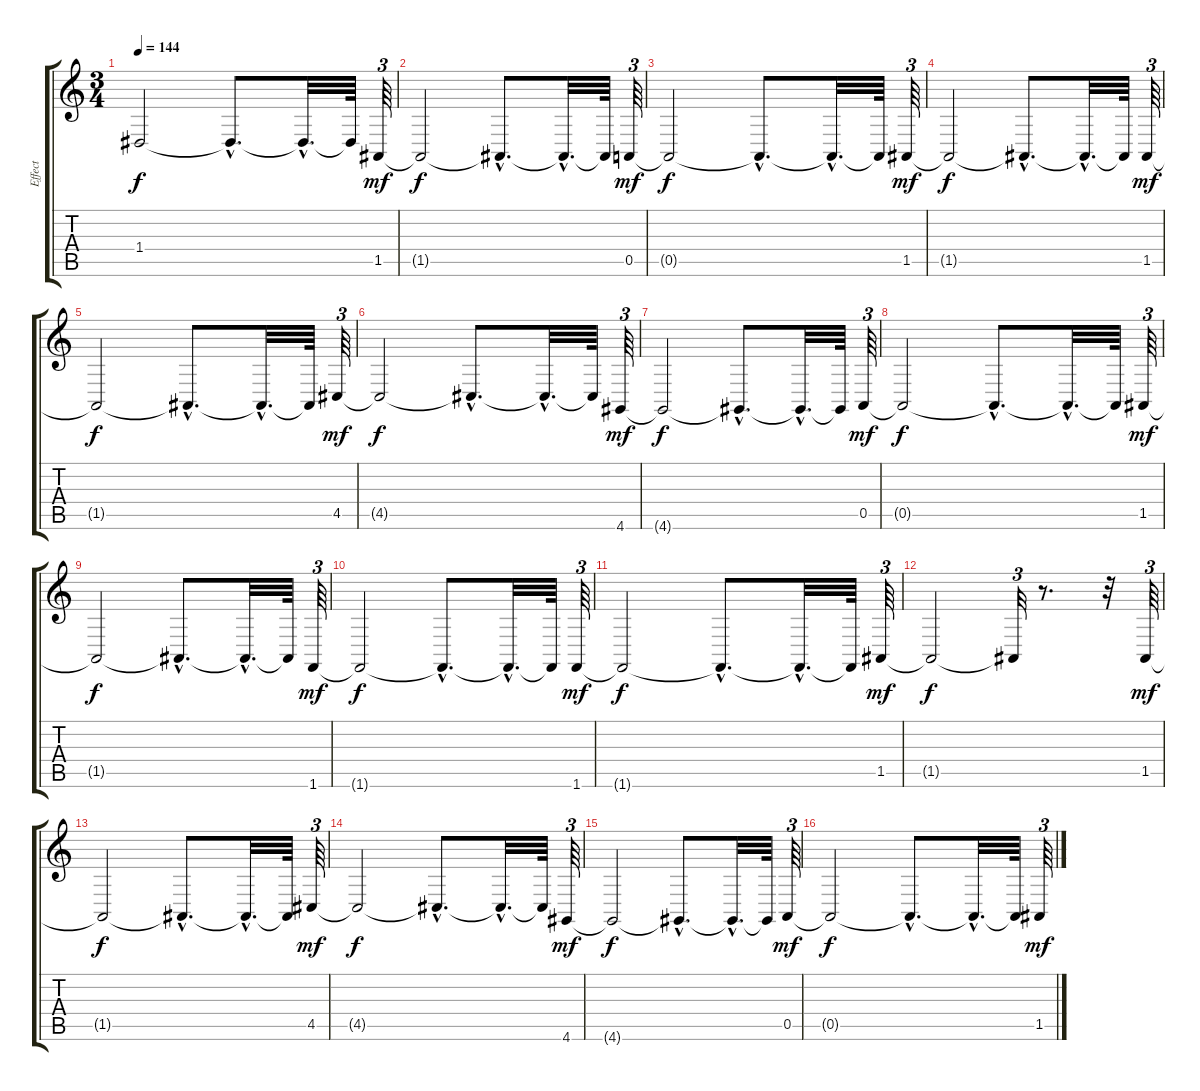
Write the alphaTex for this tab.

\track ("Effect" "Effect") {instrument fx3crystal}
\staff {score tabs}
\tuning (E4 B3 G3 D3 A2 E2) {hide}
\ts (3 4)
\tempo 144
\clef g2
\ks c
1.4{t}.2{dy f} 1.4{hac t}.8{d} 1.4{hac t}.32{d} 1.4{t}.64 1.5.64{tu (3 2) dy mf} |
1.5{t}.2{dy f} 1.5{hac t}.8{d} 1.5{hac t}.32{d} 1.5{t}.64 0.5.64{tu (3 2) dy mf} |
0.5{t}.2{dy f} 0.5{hac t}.8{d} 0.5{hac t}.32{d} 0.5{t}.64 1.5.64{tu (3 2) dy mf} |
1.5{t}.2{dy f} 1.5{hac t}.8{d} 1.5{hac t}.32{d} 1.5{t}.64 1.5.64{tu (3 2) dy mf} |
1.5{t}.2{dy f} 1.5{hac t}.8{d} 1.5{hac t}.32{d} 1.5{t}.64 4.5.64{tu (3 2) dy mf} |
4.5{t}.2{dy f} 4.5{hac t}.8{d} 4.5{hac t}.32{d} 4.5{t}.64 4.6.64{tu (3 2) dy mf} |
4.6{t}.2{dy f} 4.6{hac t}.8{d} 4.6{hac t}.32{d} 4.6{t}.64 0.5.64{tu (3 2) dy mf} |
0.5{t}.2{dy f} 0.5{hac t}.8{d} 0.5{hac t}.32{d} 0.5{t}.64 1.5.64{tu (3 2) dy mf} |
1.5{t}.2{dy f} 1.5{hac t}.8{d} 1.5{hac t}.32{d} 1.5{t}.64 1.6.64{tu (3 2) dy mf} |
1.6{t}.2{dy f} 1.6{hac t}.8{d} 1.6{hac t}.32{d} 1.6{t}.64 1.6.64{tu (3 2) dy mf} |
1.6{t}.2{dy f} 1.6{hac t}.8{d} 1.6{hac t}.32{d} 1.6{t}.64 1.5.64{tu (3 2) dy mf} |
1.5{t}.2{dy f} 1.5{t}.32{tu (3 2)} r.8{d} r.32 1.5.64{tu (3 2) dy mf} |
1.5{t}.2{dy f} 1.5{hac t}.8{d} 1.5{hac t}.32{d} 1.5{t}.64 4.5.64{tu (3 2) dy mf} |
4.5{t}.2{dy f} 4.5{hac t}.8{d} 4.5{hac t}.32{d} 4.5{t}.64 4.6.64{tu (3 2) dy mf} |
4.6{t}.2{dy f} 4.6{hac t}.8{d} 4.6{hac t}.32{d} 4.6{t}.64 0.5.64{tu (3 2) dy mf} |
0.5{t}.2{dy f} 0.5{hac t}.8{d} 0.5{hac t}.32{d} 0.5{t}.64 1.5.64{tu (3 2) dy mf}
